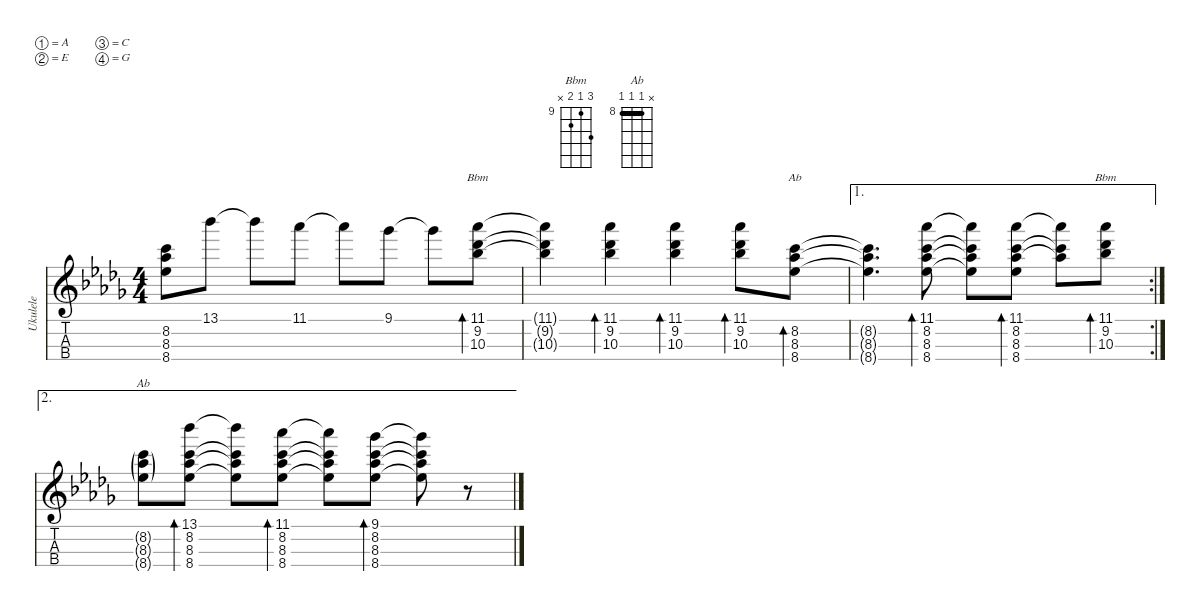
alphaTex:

\defaultSystemsLayout 4
\hideDynamics
\bracketExtendMode nobrackets
\otherSystemsTrackNameOrientation horizontal
\defaultBarNumberDisplay Hide
\track ("Ukulele" "Ukulele") {instrument acousticguitarnylon}
\staff {score tabs}
\tuning (A4 E4 C4 G3)
\chord ("Bbm" 11 9 10 x) {firstfret 9}
\chord ("Ab" x 8 8 8) {firstfret 8 barre (8 8)}
\ts (4 4)
\tempo (120 hide)
\clef g2
\ks db
(8.2{t acc forcenatural} 8.3{t acc b} 8.4{t acc b}).8{dy mf beam Down} 13.1{acc b}.8{beam Down} 13.1{t acc b}.8{beam Down} 11.1{acc b}.8{beam Down} 11.1{t acc b}.8{beam Down} 9.1{acc b}.8{beam Down} 9.1{t acc b}.8{beam Down} (11.1{acc b} 9.2{acc b} 10.3{acc b}).8{bd 30 ch "Bbm" beam Down} |
(11.1{t acc b} 9.2{t acc b} 10.3{t acc b}).4{beam Down} (11.1{acc b} 9.2{acc b} 10.3{acc b}).4{bd 30 beam Down} (11.1{acc b} 9.2{acc b} 10.3{acc b}).4{bd 30 beam Down} (11.1{acc b} 9.2{acc b} 10.3{acc b}).8{bd 30 beam Down} (8.2{acc forcenatural} 8.3{acc b} 8.4{acc b}).8{bd 30 ch "Ab" beam Down} |
\ae 1
\rc 2
(8.2{t acc forcenatural} 8.3{t acc b} 8.4{t acc b}).4{d beam Down} (11.1{acc b} 8.2{acc forcenatural} 8.3{acc b} 8.4{acc b}).8{bd 30 beam Down} (11.1{t acc b} 8.2{t acc forcenatural} 8.3{t acc b} 8.4{t acc b}).8{beam Down} (11.1{acc b} 8.2{acc forcenatural} 8.3{acc b} 8.4{acc b}).8{bd 30 beam Down} (11.1{t acc b} 8.2{t acc forcenatural} 8.3{t acc b}).8{beam Down} (11.1{acc b} 9.2{acc b} 10.3{acc b}).8{bd 30 ch "Bbm" beam Down} |
\ae 2
(8.2{g acc forcenatural} 8.3{g acc b} 8.4{g acc b}).8{ch "Ab" dy f beam Down} (13.1{acc b} 8.2{acc forcenatural} 8.3{acc b} 8.4{acc b}).8{bd 30 dy mf beam Down} (13.1{t acc b} 8.2{t acc forcenatural} 8.3{t acc b} 8.4{t acc b}).8{beam Down} (11.1{acc b} 8.2{acc forcenatural} 8.3{acc b} 8.4{acc b}).8{bd 30 beam Down} (11.1{t acc b} 8.2{t acc forcenatural} 8.3{t acc b} 8.4{t acc b}).8{beam Down} (9.1{acc b} 8.2{acc forcenatural} 8.3{acc b} 8.4{acc b}).8{bd 30 beam Down} (9.1{t acc b} 8.2{t acc forcenatural} 8.3{t acc b} 8.4{t acc b}).8{beam Down} r.8{beam Down}
